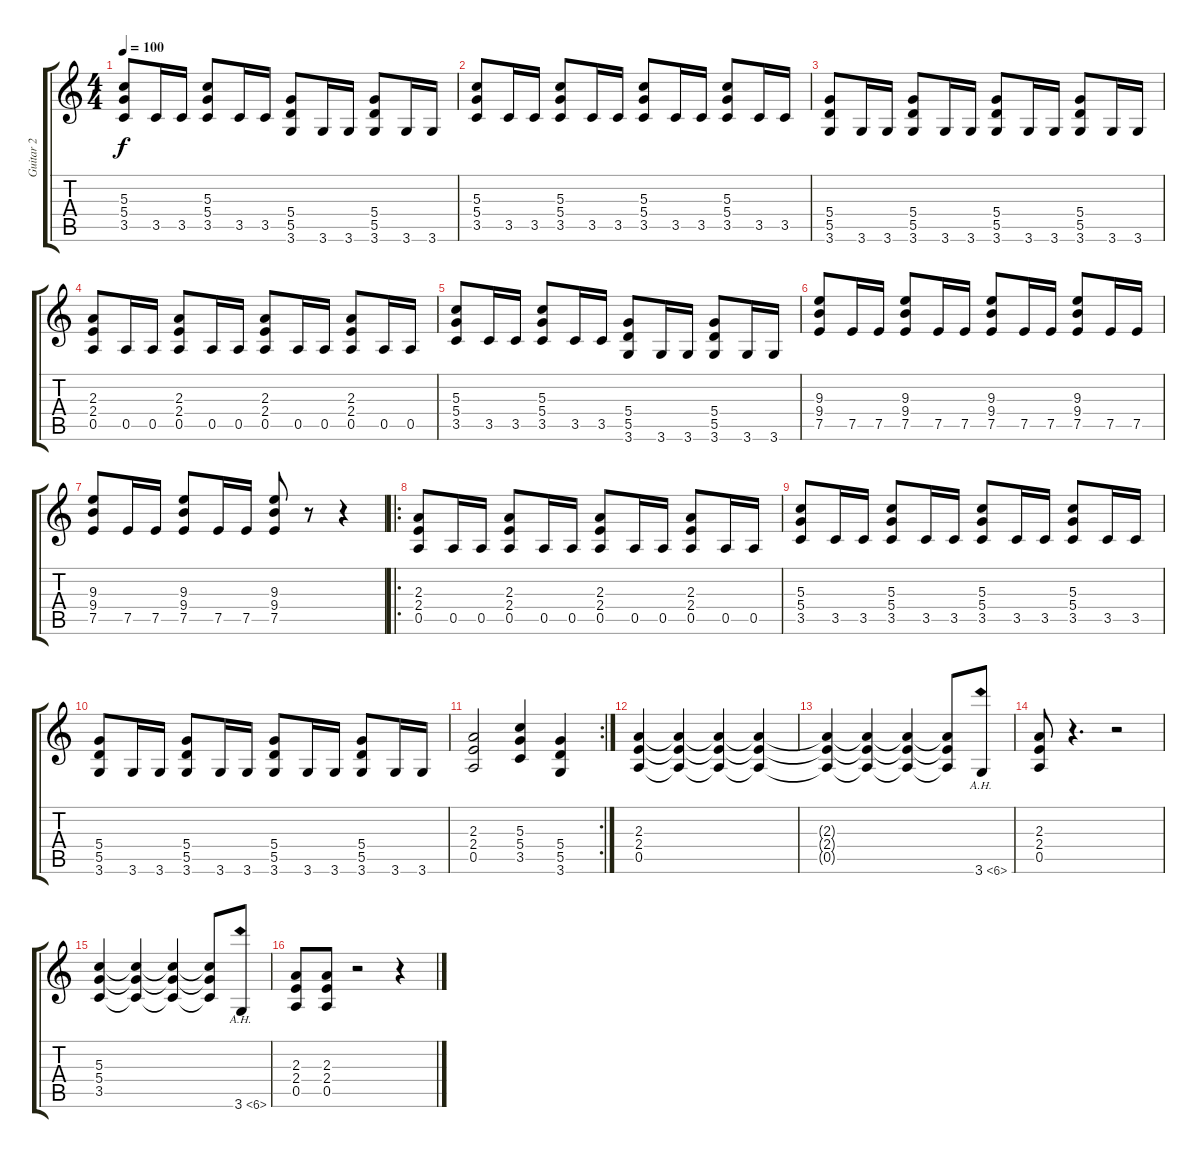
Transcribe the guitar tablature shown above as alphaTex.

\track ("Guitar 2" "Guitar 2") {instrument overdrivenguitar}
\staff {score tabs}
\tuning (E4 B3 G3 D3 A2 E2) {hide}
\ts (4 4)
\tempo 100
\clef g2
\ks c
(5.3 5.4 3.5).8{dy f} 3.5.16 3.5.16 (5.3 5.4 3.5).8 3.5.16 3.5.16 (5.4 5.5 3.6).8 3.6.16 3.6.16 (5.4 5.5 3.6).8 3.6.16 3.6.16 |
(5.3 5.4 3.5).8 3.5.16 3.5.16 (5.3 5.4 3.5).8 3.5.16 3.5.16 (5.3 5.4 3.5).8 3.5.16 3.5.16 (5.3 5.4 3.5).8 3.5.16 3.5.16 |
(5.4 5.5 3.6).8 3.6.16 3.6.16 (5.4 5.5 3.6).8 3.6.16 3.6.16 (5.4 5.5 3.6).8 3.6.16 3.6.16 (5.4 5.5 3.6).8 3.6.16 3.6.16 |
(2.3 2.4 0.5).8 0.5.16 0.5.16 (2.3 2.4 0.5).8 0.5.16 0.5.16 (2.3 2.4 0.5).8 0.5.16 0.5.16 (2.3 2.4 0.5).8 0.5.16 0.5.16 |
(5.3 5.4 3.5).8 3.5.16 3.5.16 (5.3 5.4 3.5).8 3.5.16 3.5.16 (5.4 5.5 3.6).8 3.6.16 3.6.16 (5.4 5.5 3.6).8 3.6.16 3.6.16 |
(9.3 9.4 7.5).8 7.5.16 7.5.16 (9.3 9.4 7.5).8 7.5.16 7.5.16 (9.3 9.4 7.5).8 7.5.16 7.5.16 (9.3 9.4 7.5).8 7.5.16 7.5.16 |
(9.3 9.4 7.5).8 7.5.16 7.5.16 (9.3 9.4 7.5).8 7.5.16 7.5.16 (9.3 9.4 7.5).8 r.8 r.4 |
\ro
(2.3 2.4 0.5).8 0.5.16 0.5.16 (2.3 2.4 0.5).8 0.5.16 0.5.16 (2.3 2.4 0.5).8 0.5.16 0.5.16 (2.3 2.4 0.5).8 0.5.16 0.5.16 |
(5.3 5.4 3.5).8 3.5.16 3.5.16 (5.3 5.4 3.5).8 3.5.16 3.5.16 (5.3 5.4 3.5).8 3.5.16 3.5.16 (5.3 5.4 3.5).8 3.5.16 3.5.16 |
(5.4 5.5 3.6).8 3.6.16 3.6.16 (5.4 5.5 3.6).8 3.6.16 3.6.16 (5.4 5.5 3.6).8 3.6.16 3.6.16 (5.4 5.5 3.6).8 3.6.16 3.6.16 |
\rc 2
(2.3 2.4 0.5).2 (5.3 5.4 3.5).4 (5.4 5.5 3.6).4 |
(2.3 2.4 0.5).4 (2.3{t} 2.4{t} 0.5{t}).4 (2.3{t} 2.4{t} 0.5{t}).4 (2.3{t} 2.4{t} 0.5{t}).4 |
(2.3{t} 2.4{t} 0.5{t}).4 (2.3{t} 2.4{t} 0.5{t}).4 (2.3{t} 2.4{t} 0.5{t}).4 (2.3{t} 2.4{t} 0.5{t}).8 3.6{ah 3}.8 |
(2.3 2.4 0.5).8 r.4{d} r.2 |
(5.3 5.4 3.5).4 (5.3{t} 5.4{t} 3.5{t}).4 (5.3{t} 5.4{t} 3.5{t}).4 (5.3{t} 5.4{t} 3.5{t}).8 3.6{ah 3}.8 |
(2.3 2.4 0.5).8 (2.3 2.4 0.5).8 r.2 r.4
